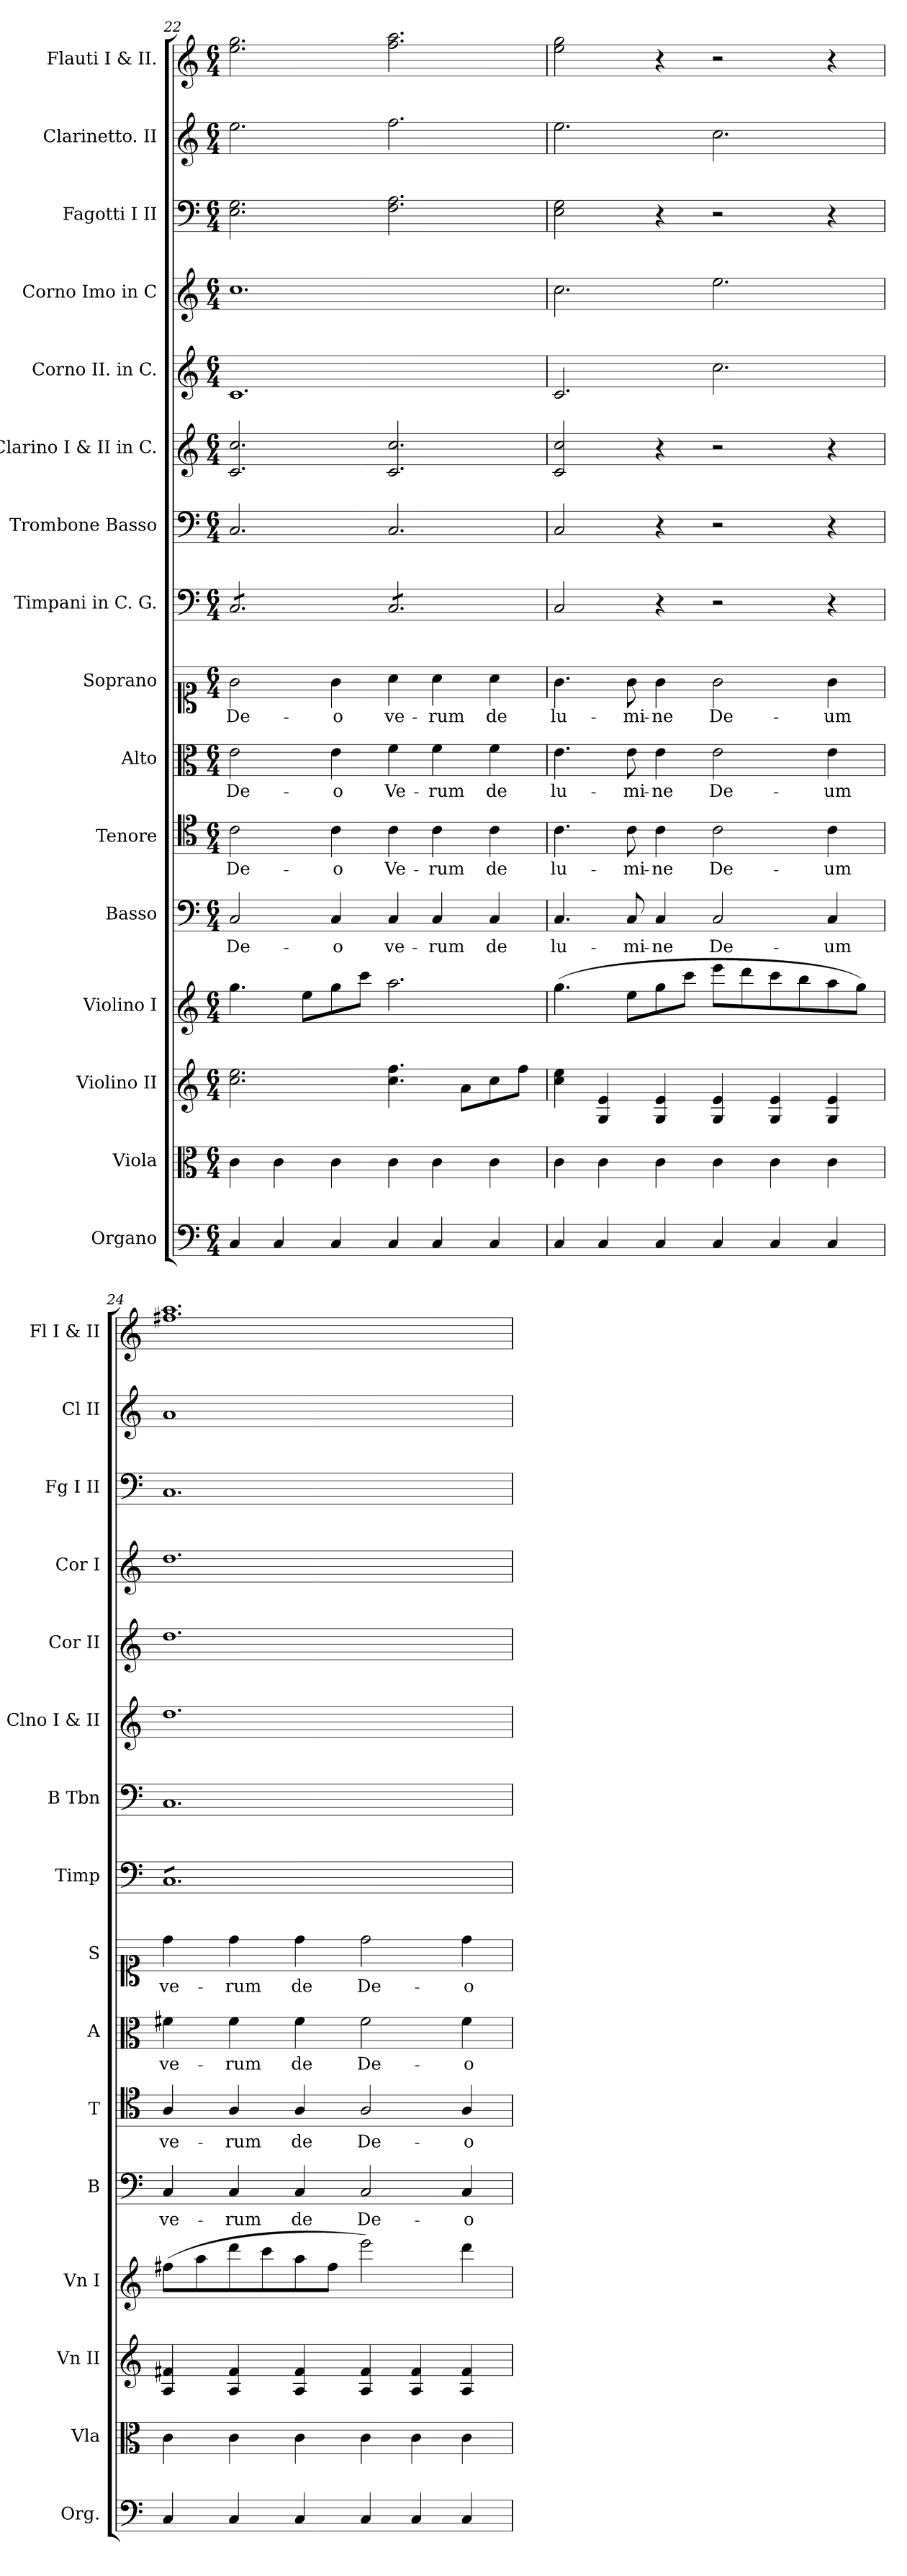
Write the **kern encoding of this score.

**kern	**kern	**kern	**kern	**kern	**text	**kern	**text	**kern	**text	**kern	**text	**kern	**kern	**kern	**kern	**kern	**kern	**kern	**kern
*part16	*part15	*part14	*part13	*part12	*part12	*part11	*part11	*part10	*part10	*part9	*part9	*part8	*part7	*part6	*part5	*part4	*part3	*part2	*part1
*staff16	*staff15	*staff14	*staff13	*staff12	*staff12	*staff11	*staff11	*staff10	*staff10	*staff9	*staff9	*staff8	*staff7	*staff6	*staff5	*staff4	*staff3	*staff2	*staff1
*I"Organo	*I"Viola	*I"Violino II	*I"Violino I	*I"Basso	*	*I"Tenore	*	*I"Alto	*	*I"Soprano	*	*I"Timpani in C. G.	*I"Trombone Basso	*I"Clarino I & II in C.	*I"Corno II. in C.	*I"Corno Imo in C	*I"Fagotti I II	*I"Clarinetto. II	*I"Flauti I & II.
*I'Org.	*I'Vla	*I'Vn II	*I'Vn I	*I'B	*	*I'T	*	*I'A	*	*I'S	*	*I'Timp	*I'B Tbn	*I'Clno I & II	*I'Cor II	*I'Cor I	*I'Fg I II	*I'Cl II	*I'Fl I & II
*clefF4	*clefC3	*clefG2	*clefG2	*clefF4	*	*clefC4	*	*clefC3	*	*clefC1	*	*clefF4	*clefF4	*clefG2	*clefG2	*clefG2	*clefF4	*clefG2	*clefG2
*k[]	*k[]	*k[]	*k[]	*k[]	*	*k[]	*	*k[]	*	*k[]	*	*k[]	*k[]	*k[]	*k[]	*k[]	*k[]	*k[]	*k[]
*C:	*C:	*C:	*C:	*C:	*	*C:	*	*C:	*	*C:	*	*C:	*C:	*C:	*C:	*C:	*C:	*C:	*C:
*M6/4	*M6/4	*M6/4	*M6/4	*M6/4	*	*M6/4	*	*M6/4	*	*M6/4	*	*M6/4	*M6/4	*M6/4	*M6/4	*M6/4	*M6/4	*M6/4	*M6/4
=22	=22	=22	=22	=22	=22	=22	=22	=22	=22	=22	=22	=22	=22	=22	=22	=22	=22	=22	=22
*	*	*	*	*	*	*	*	*	*	*	*	*tremolo	*	*	*	*	*	*	*
4C/	4c\	2.cc\ 2.ee\	4.gg\	2C/	De-	2c\	De-	2e\	De-	2g\	De-	8C/L	2.C/	2.c/ 2.cc/	1.c/	1.cc\	2.E\ 2.G\	2.ee\	2.ee\ 2.gg\
.	.	.	.	.	.	.	.	.	.	.	.	8C/	.	.	.	.	.	.	.
4C/	4c\	.	.	.	.	.	.	.	.	.	.	8C/	.	.	.	.	.	.	.
.	.	.	8ee\L	.	.	.	.	.	.	.	.	8C/	.	.	.	.	.	.	.
4C/	4c\	.	8gg\	4C/	-o	4c\	-o	4e\	-o	4g\	-o	8C/	.	.	.	.	.	.	.
.	.	.	8ccc\J	.	.	.	.	.	.	.	.	8C/J	.	.	.	.	.	.	.
4C/	4c\	4.cc\ 4.ff\	2.aa\	4C/	ve-	4c\	Ve-	4f\	Ve-	4a\	ve-	8C/L	2.C/	2.c/ 2.cc/	.	.	2.F\ 2.A\	2.ff\	2.ff\ 2.aa\
.	.	.	.	.	.	.	.	.	.	.	.	8C/	.	.	.	.	.	.	.
4C/	4c\	.	.	4C/	-rum	4c\	-rum	4f\	-rum	4a\	-rum	8C/	.	.	.	.	.	.	.
.	.	8a/L	.	.	.	.	.	.	.	.	.	8C/	.	.	.	.	.	.	.
4C/	4c\	8cc\	.	4C/	de	4c\	de	4f\	de	4a\	de	8C/	.	.	.	.	.	.	.
.	.	8ff\J	.	.	.	.	.	.	.	.	.	8C/J	.	.	.	.	.	.	.
*	*	*	*	*	*	*	*	*	*	*	*	*Xtremolo	*	*	*	*	*	*	*
=23	=23	=23	=23	=23	=23	=23	=23	=23	=23	=23	=23	=23	=23	=23	=23	=23	=23	=23	=23
4C/	4c\	4cc\ 4ee\	(>4.gg\	4.C/	lu-	4.c\	lu-	4.e\	lu-	4.g\	lu-	2C/	2C/	2c/ 2cc/	2.c/	2.cc\	2E\ 2G\	2.ee\	2ee\ 2gg\
4C/	4c\	4G/ 4e/	.	.	.	.	.	.	.	.	.	.	.	.	.	.	.	.	.
.	.	.	8ee\L	8C/	-mi-	8c\	-mi-	8e\	-mi-	8g\	-mi-	.	.	.	.	.	.	.	.
4C/	4c\	4G/ 4e/	8gg\	4C/	-ne	4c\	-ne	4e\	-ne	4g\	-ne	4r	4r	4r	.	.	4r	.	4r
.	.	.	8ccc\J	.	.	.	.	.	.	.	.	.	.	.	.	.	.	.	.
4C/	4c\	4G/ 4e/	8eee\L	2C/	De-	2c\	De-	2e\	De-	2g\	De-	2r	2r	2r	2.cc\	2.ee\	2r	2.cc\	2r
.	.	.	8ddd\	.	.	.	.	.	.	.	.	.	.	.	.	.	.	.	.
4C/	4c\	4G/ 4e/	8ccc\	.	.	.	.	.	.	.	.	.	.	.	.	.	.	.	.
.	.	.	8bb\	.	.	.	.	.	.	.	.	.	.	.	.	.	.	.	.
4C/	4c\	4G/ 4e/	8aa\	4C/	-um	4c\	-um	4e\	-um	4g\	-um	4r	4r	4r	.	.	4r	.	4r
.	.	.	8gg\J)	.	.	.	.	.	.	.	.	.	.	.	.	.	.	.	.
=24	=24	=24	=24	=24	=24	=24	=24	=24	=24	=24	=24	=24	=24	=24	=24	=24	=24	=24	=24
!	!	!	!	!	!	!	!	!	!	!	!	!	!	!	!	!	!	!LO:N:vis=1	!
*	*	*	*	*	*	*	*	*	*	*	*	*tremolo	*	*	*	*	*	*	*
4C/	4c\	4A/ 4f#X/	(>8ff#X\L	4C/	ve-	4A/	ve-	4f#X\	ve-	4dd\	ve-	8C/L	1.C/	1.dd\	1.dd\	1.dd\	1.C/	1.a/	1.ff#X\ 1.aa\
.	.	.	8aa\	.	.	.	.	.	.	.	.	8C/	.	.	.	.	.	.	.
4C/	4c\	4A/ 4f#/	8ddd\	4C/	-rum	4A/	-rum	4f#\	-rum	4dd\	-rum	8C/	.	.	.	.	.	.	.
.	.	.	8ccc\	.	.	.	.	.	.	.	.	8C/	.	.	.	.	.	.	.
4C/	4c\	4A/ 4f#/	8aa\	4C/	de	4A/	de	4f#\	de	4dd\	de	8C/	.	.	.	.	.	.	.
.	.	.	8ff#\J	.	.	.	.	.	.	.	.	8C/	.	.	.	.	.	.	.
4C/	4c\	4A/ 4f#/	2eee\)	2C/	De-	2A/	De-	2f#\	De-	2dd\	De-	8C/	.	.	.	.	.	.	.
.	.	.	.	.	.	.	.	.	.	.	.	8C/	.	.	.	.	.	.	.
4C/	4c\	4A/ 4f#/	.	.	.	.	.	.	.	.	.	8C/	.	.	.	.	.	.	.
.	.	.	.	.	.	.	.	.	.	.	.	8C/	.	.	.	.	.	.	.
4C/	4c\	4A/ 4f#/	4ddd\	4C/	-o	4A/	-o	4f#\	-o	4dd\	-o	8C/	.	.	.	.	.	.	.
.	.	.	.	.	.	.	.	.	.	.	.	8C/J	.	.	.	.	.	.	.
*	*	*	*	*	*	*	*	*	*	*	*	*Xtremolo	*	*	*	*	*	*	*
=	=	=	=	=	=	=	=	=	=	=	=	=	=	=	=	=	=	=	=
*-	*-	*-	*-	*-	*-	*-	*-	*-	*-	*-	*-	*-	*-	*-	*-	*-	*-	*-	*-
